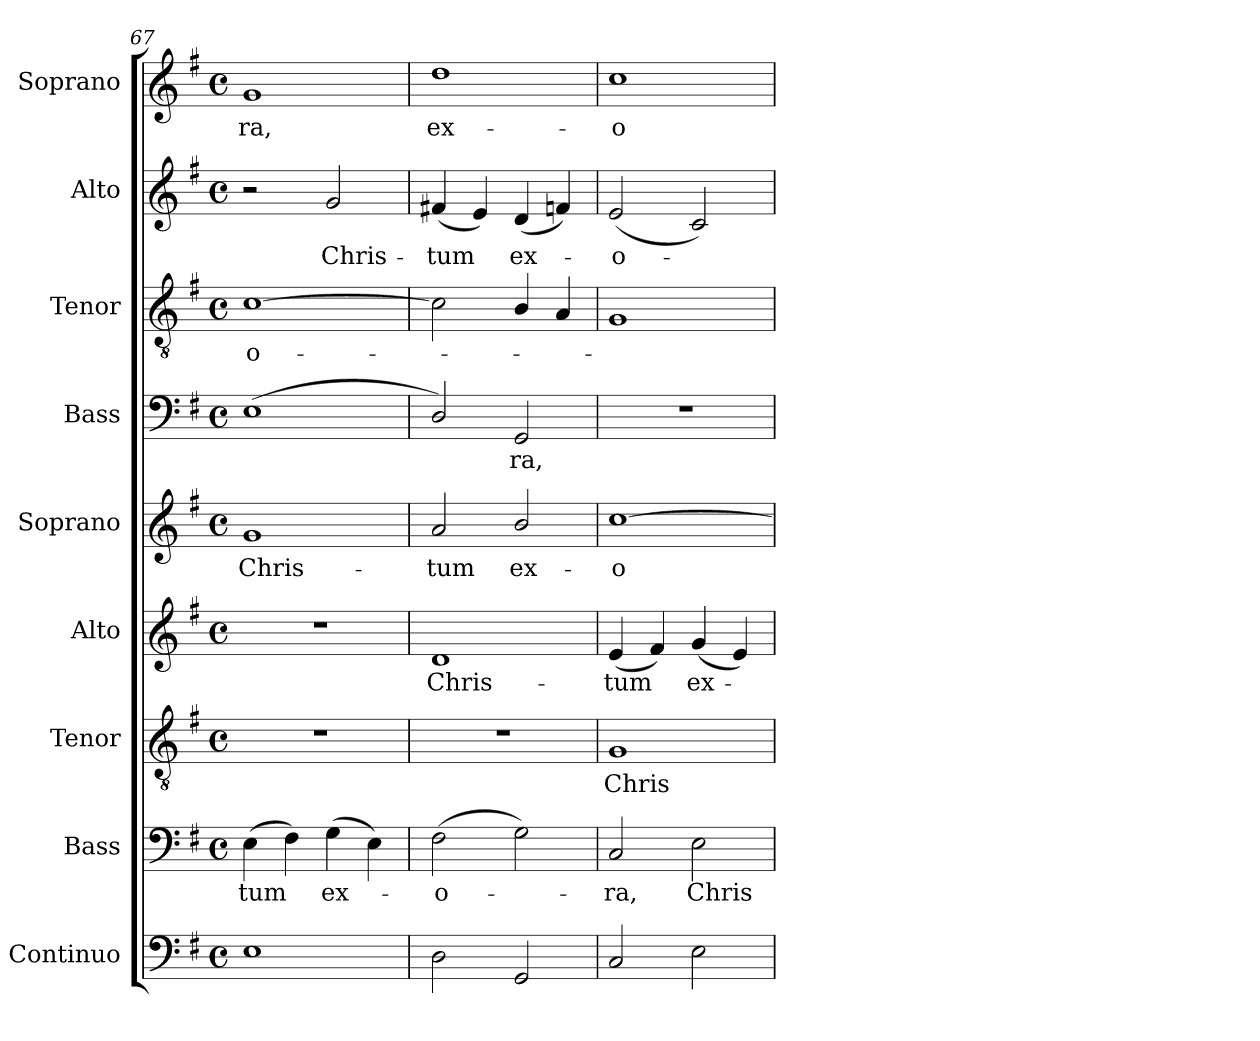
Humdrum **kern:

**kern	**kern	**text	**kern	**text	**kern	**text	**kern	**text	**kern	**text	**kern	**text	**kern	**text	**kern	**text
*part9	*part8	*part8	*part7	*part7	*part6	*part6	*part5	*part5	*part4	*part4	*part3	*part3	*part2	*part2	*part1	*part1
*staff9	*staff8	*staff8	*staff7	*staff7	*staff6	*staff6	*staff5	*staff5	*staff4	*staff4	*staff3	*staff3	*staff2	*staff2	*staff1	*staff1
*I"Continuo	*I"Bass	*	*I"Tenor	*	*I"Alto	*	*I"Soprano	*	*I"Bass	*	*I"Tenor	*	*I"Alto	*	*I"Soprano	*
*I'Cont.	*I'B.	*	*I'T.	*	*I'A.	*	*I'S.	*	*I'B.	*	*I'T.	*	*I'A.	*	*I'S.	*
*clefF4	*clefF4	*	*clefGv2	*	*clefG2	*	*clefG2	*	*clefF4	*	*clefGv2	*	*clefG2	*	*clefG2	*
*	*	*	*ITrd7c12	*	*	*	*	*	*	*	*ITrd7c12	*	*	*	*	*
*k[f#]	*k[f#]	*	*k[f#]	*	*k[f#]	*	*k[f#]	*	*k[f#]	*	*k[f#]	*	*k[f#]	*	*k[f#]	*
*G:	*G:	*	*G:	*	*G:	*	*G:	*	*G:	*	*G:	*	*G:	*	*G:	*
*M4/4	*M4/4	*	*M4/4	*	*M4/4	*	*M4/4	*	*M4/4	*	*M4/4	*	*M4/4	*	*M4/4	*
*met(c)	*met(c)	*	*met(c)	*	*met(c)	*	*met(c)	*	*met(c)	*	*met(c)	*	*met(c)	*	*met(c)	*
=67	=67	=67	=67	=67	=67	=67	=67	=67	=67	=67	=67	=67	=67	=67	=67	=67
!	!	!LO:LY:b:color=#000000	!	!	!	!	!	!	!	!	!	!	!	!	!	!
!	!	!	!	!	!	!	!	!LO:LY:b:color=#000000	!	!	!	!	!	!	!	!
!	!	!	!	!	!	!	!	!	!	!	!	!LO:LY:b:color=#000000	!	!	!	!
!	!	!	!	!	!	!	!	!	!	!	!	!	!	!	!	!LO:LY:b:color=#000000
1Ei	(4Ei\	-tum	1r	.	1r	.	1gi	Chris-	(1Ei	.	[1Ci	-o-	2r	.	1gi	-ra,
.	4F#i\)	.	.	.	.	.	.	.	.	.	.	.	.	.	.	.
!	!	!LO:LY:b:color=#000000	!	!	!	!	!	!	!	!	!	!	!	!	!	!
!	!	!	!	!	!	!	!	!	!	!	!	!	!	!LO:LY:b:color=#000000	!	!
.	(4Gi\	ex-	.	.	.	.	.	.	.	.	.	.	2gi/	Chris-	.	.
.	4Ei\)	.	.	.	.	.	.	.	.	.	.	.	.	.	.	.
=68	=68	=68	=68	=68	=68	=68	=68	=68	=68	=68	=68	=68	=68	=68	=68	=68
!	!	!LO:LY:b:color=#000000	!	!	!	!	!	!	!	!	!	!	!	!	!	!
!	!	!	!	!	!	!LO:LY:b:color=#000000	!	!	!	!	!	!	!	!	!	!
!	!	!	!	!	!	!	!	!LO:LY:b:color=#000000	!	!	!	!	!	!	!	!
!	!	!	!	!	!	!	!	!	!	!	!	!	!	!LO:LY:b:color=#000000	!	!
!	!	!	!	!	!	!	!	!	!	!	!	!	!	!	!	!LO:LY:b:color=#000000
2Di\	(2F#i\	-o-	1r	.	1di	Chris-	2ai/	-tum	2Di/)	.	2Ci\]	.	(4f#Xi/	-tum	1ddi	ex-
.	.	.	.	.	.	.	.	.	.	.	.	.	4ei/)	.	.	.
!	!	!	!	!	!	!	!	!LO:LY:b:color=#000000	!	!	!	!	!	!	!	!
!	!	!	!	!	!	!	!	!	!	!LO:LY:b:color=#000000	!	!	!	!	!	!
!	!	!	!	!	!	!	!	!	!	!	!	!	!	!LO:LY:b:color=#000000	!	!
2GGi/	2Gi\)	.	.	.	.	.	2bi/	ex-	2GGi/	-ra,	4BBi/	.	(4di/	ex-	.	.
.	.	.	.	.	.	.	.	.	.	.	4AAi/	.	4fni/)	.	.	.
!!LO:PB:g=z
=69	=69	=69	=69	=69	=69	=69	=69	=69	=69	=69	=69	=69	=69	=69	=69	=69
!	!	!LO:LY:b:color=#000000	!	!	!	!	!	!	!	!	!	!	!	!	!	!
!	!	!	!	!LO:LY:b:color=#000000	!	!	!	!	!	!	!	!	!	!	!	!
!	!	!	!	!	!	!LO:LY:b:color=#000000	!	!	!	!	!	!	!	!	!	!
!	!	!	!	!	!	!	!	!LO:LY:b:color=#000000	!	!	!	!	!	!	!	!
!	!	!	!	!	!	!	!	!	!	!	!	!	!	!LO:LY:b:color=#000000	!	!
!	!	!	!	!	!	!	!	!	!	!	!	!	!	!	!	!LO:LY:b:color=#000000
2Ci/	2Ci/	-ra,	1GGi	Chris-	(4ei/	-tum	[1cci	-o-	1r	.	1GGi	.	(2ei/	-o-	1cci	-o-
.	.	.	.	.	4f#i/)	.	.	.	.	.	.	.	.	.	.	.
!	!	!LO:LY:b:color=#000000	!	!	!	!	!	!	!	!	!	!	!	!	!	!
!	!	!	!	!	!	!LO:LY:b:color=#000000	!	!	!	!	!	!	!	!	!	!
2Ei\	2Ei\	Chris-	.	.	(4gi/	ex-	.	.	.	.	.	.	2ci/)	.	.	.
.	.	.	.	.	4ei/)	.	.	.	.	.	.	.	.	.	.	.
=	=	=	=	=	=	=	=	=	=	=	=	=	=	=	=	=
*-	*-	*-	*-	*-	*-	*-	*-	*-	*-	*-	*-	*-	*-	*-	*-	*-
